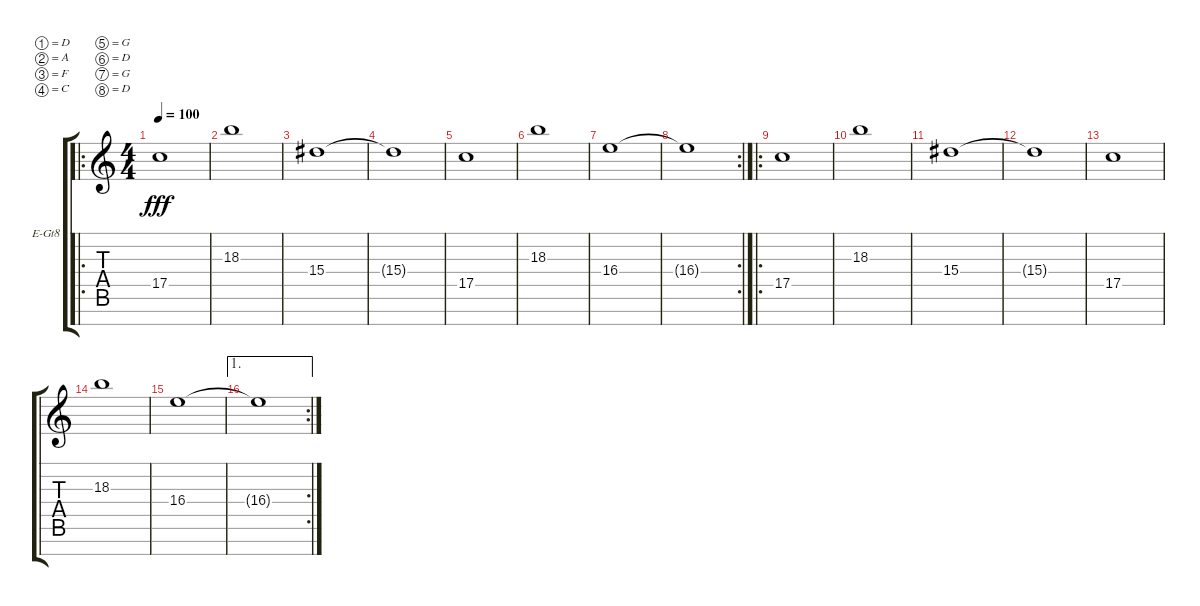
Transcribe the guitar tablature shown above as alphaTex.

\bracketExtendMode groupsimilarinstruments
\firstSystemTrackNameOrientation horizontal
\otherSystemsTrackNameOrientation horizontal
\track ("Tape Delay" "E-Gt8") {instrument overdrivenguitar}
\staff {score tabs}
\tuning (D4 A3 F3 C3 G2 D2 G1 D1)
\ro
\ts (4 4)
\tempo 100
\clef g2
\ks c
17.5.1{dy fff} |
18.3.1 |
15.4.1 |
15.4{t}.1 |
17.5.1 |
18.3.1 |
16.4.1 |
\rc 2
16.4{t}.1 |
\ro
17.5.1 |
18.3.1 |
15.4.1 |
15.4{t}.1 |
17.5.1 |
18.3.1 |
16.4.1 |
\ae 1
\rc 2
16.4{t}.1
